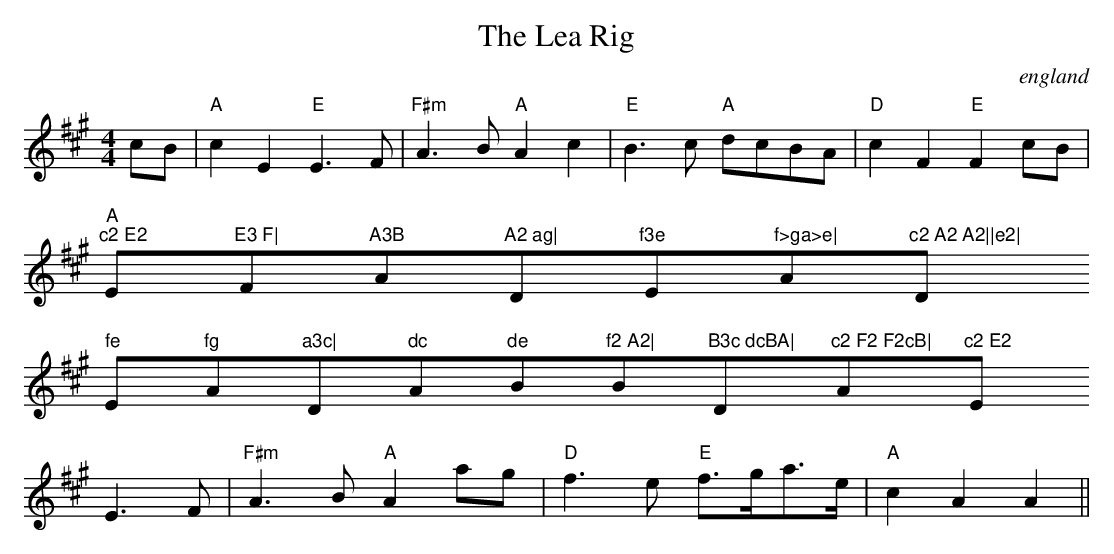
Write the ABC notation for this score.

X:1
T:Lea Rig, The
O:england
M:4/4
L:1/8
K:A
cB|"A"c2 E2 "E"E3 F|"F#m"A3B "A"A2 c2|"E"B3c "A"dcBA|"D"c2 F2 "E"F2cB|"A
"c2 E2 "E"E3 F|"F#m"A3B "A"A2 ag|"D"f3e "E"f>ga>e|"A"c2 A2 A2||e2|"D"fe"
E"fg "A"a3c|"D"dc"A"de "Bm"f2 A2|"Bm"B3c dcBA|"D"c2 F2 F2cB|"A"c2 E2 "E"
E3 F|"F#m"A3B "A"A2 ag|"D"f3e "E"f>ga>e|"A"c2 A2 A2||
